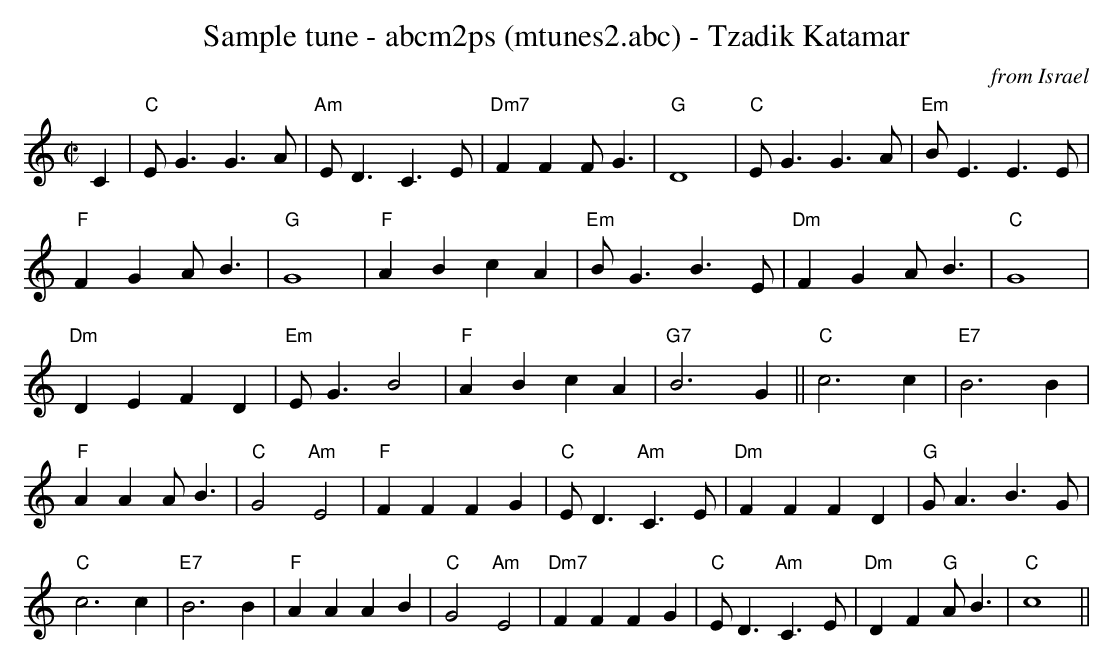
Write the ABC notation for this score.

X:1
T:Sample tune - abcm2ps (mtunes2.abc) - Tzadik Katamar
C: from Israel
L: 1/4
M: C|
K: C
C | "C"E<GG>A | "Am"E<DC>E | "Dm7"FFF<G | "G"D4 | "C"E<GG>A | "Em"B<EE>E |
 "F"FGA<B | "G"G4 | "F"ABcA | "Em"B<GB>E | "Dm"FGA<B | "C"G4 |
 "Dm"DEFD | "Em"E<G B2 | "F"ABcA | "G7"B3 G || "C"c3 c | "E7"B3 B |
 "F"AAA<B | "C"G2 "Am"E2 | "F"FFFG | "C"E<D "Am"C>E | "Dm"FFFD | "G"G<A B>G |
 "C"c3 c | "E7"B3 B | "F"AAAB | "C"G2 "Am"E2 | "Dm7"FFFG | "C"E<D "Am"C>E |\
      "Dm"DF "G"A<B | "C"c4 ||
